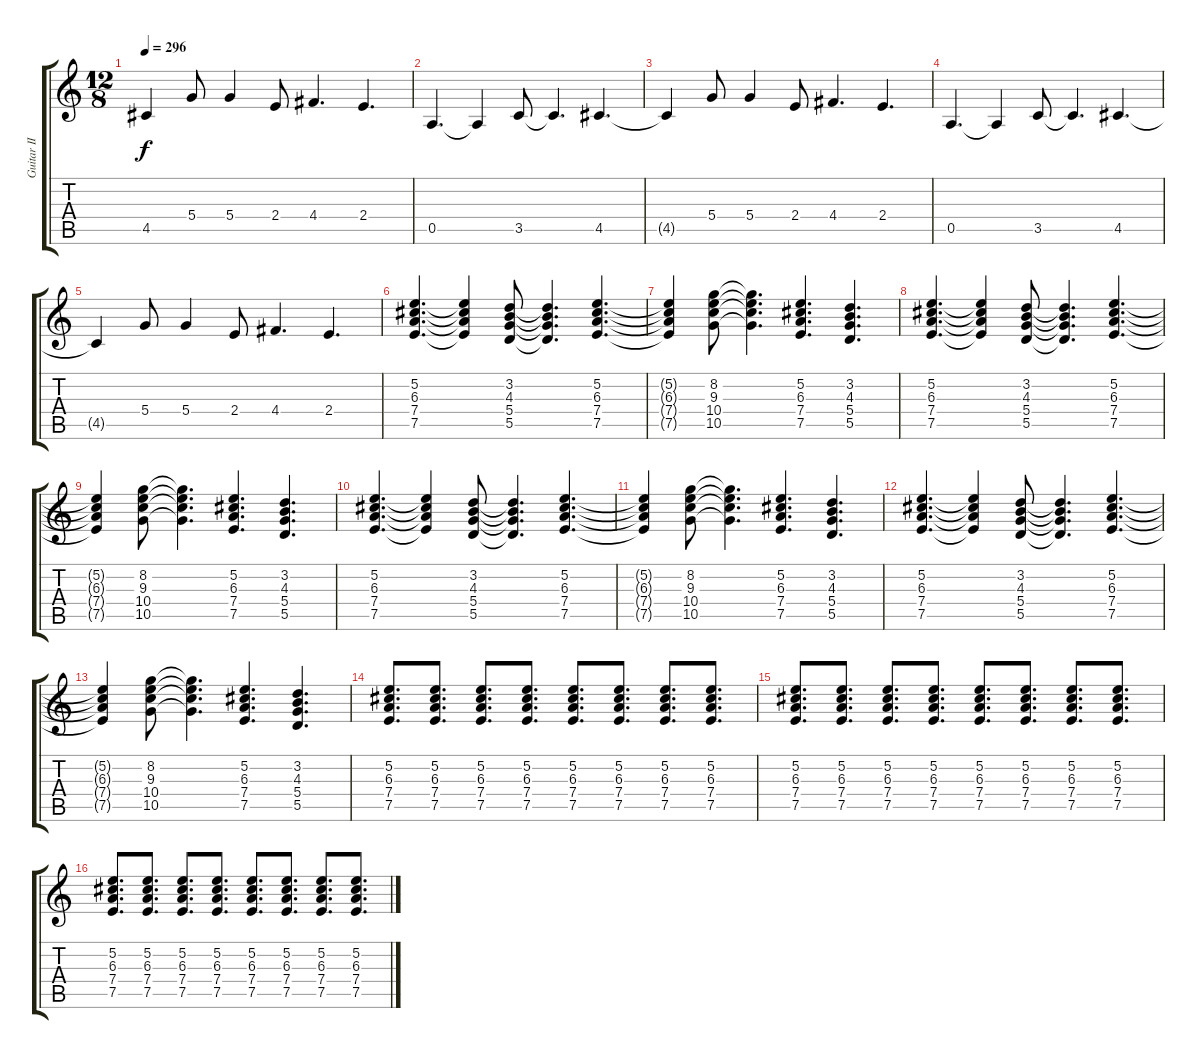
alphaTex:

\track ("Guitar II" "Guitar II") {instrument overdrivenguitar}
\staff {score tabs}
\tuning (E4 B3 G3 D3 A2 E2) {hide}
\ts (12 8)
\tempo 296
\clef g2
\ks c
4.5{t}.4{dy f} 5.4.8 5.4.4 2.4.8 4.4.4{d} 2.4.4{d} |
0.5.4{d} 0.5{t}.4 3.5.8 3.5{t}.4{d} 4.5.4{d} |
4.5{t}.4 5.4.8 5.4.4 2.4.8 4.4.4{d} 2.4.4{d} |
0.5.4{d} 0.5{t}.4 3.5.8 3.5{t}.4{d} 4.5.4{d} |
4.5{t}.4 5.4.8 5.4.4 2.4.8 4.4.4{d} 2.4.4{d} |
(5.2 6.3 7.4 7.5).4{d} (5.2{t} 6.3{t} 7.4{t} 7.5{t}).4 (3.2 4.3 5.4 5.5).8 (3.2{t} 4.3{t} 5.4{t} 5.5{t}).4{d} (5.2 6.3 7.4 7.5).4{d} |
(5.2{t} 6.3{t} 7.4{t} 7.5{t}).4 (8.2 9.3 10.4 10.5).8 (8.2{t} 9.3{t} 10.4{t} 10.5{t}).4{d} (5.2 6.3 7.4 7.5).4{d} (3.2 4.3 5.4 5.5).4{d} |
(5.2 6.3 7.4 7.5).4{d} (5.2{t} 6.3{t} 7.4{t} 7.5{t}).4 (3.2 4.3 5.4 5.5).8 (3.2{t} 4.3{t} 5.4{t} 5.5{t}).4{d} (5.2 6.3 7.4 7.5).4{d} |
(5.2{t} 6.3{t} 7.4{t} 7.5{t}).4 (8.2 9.3 10.4 10.5).8 (8.2{t} 9.3{t} 10.4{t} 10.5{t}).4{d} (5.2 6.3 7.4 7.5).4{d} (3.2 4.3 5.4 5.5).4{d} |
(5.2 6.3 7.4 7.5).4{d} (5.2{t} 6.3{t} 7.4{t} 7.5{t}).4 (3.2 4.3 5.4 5.5).8 (3.2{t} 4.3{t} 5.4{t} 5.5{t}).4{d} (5.2 6.3 7.4 7.5).4{d} |
(5.2{t} 6.3{t} 7.4{t} 7.5{t}).4 (8.2 9.3 10.4 10.5).8 (8.2{t} 9.3{t} 10.4{t} 10.5{t}).4{d} (5.2 6.3 7.4 7.5).4{d} (3.2 4.3 5.4 5.5).4{d} |
(5.2 6.3 7.4 7.5).4{d} (5.2{t} 6.3{t} 7.4{t} 7.5{t}).4 (3.2 4.3 5.4 5.5).8 (3.2{t} 4.3{t} 5.4{t} 5.5{t}).4{d} (5.2 6.3 7.4 7.5).4{d} |
(5.2{t} 6.3{t} 7.4{t} 7.5{t}).4 (8.2 9.3 10.4 10.5).8 (8.2{t} 9.3{t} 10.4{t} 10.5{t}).4{d} (5.2 6.3 7.4 7.5).4{d} (3.2 4.3 5.4 5.5).4{d} |
(5.2 6.3 7.4 7.5).8{d} (5.2 6.3 7.4 7.5).8{d} (5.2 6.3 7.4 7.5).8{d} (5.2 6.3 7.4 7.5).8{d} (5.2 6.3 7.4 7.5).8{d} (5.2 6.3 7.4 7.5).8{d} (5.2 6.3 7.4 7.5).8{d} (5.2 6.3 7.4 7.5).8{d} |
(5.2 6.3 7.4 7.5).8{d} (5.2 6.3 7.4 7.5).8{d} (5.2 6.3 7.4 7.5).8{d} (5.2 6.3 7.4 7.5).8{d} (5.2 6.3 7.4 7.5).8{d} (5.2 6.3 7.4 7.5).8{d} (5.2 6.3 7.4 7.5).8{d} (5.2 6.3 7.4 7.5).8{d} |
(5.2 6.3 7.4 7.5).8{d} (5.2 6.3 7.4 7.5).8{d} (5.2 6.3 7.4 7.5).8{d} (5.2 6.3 7.4 7.5).8{d} (5.2 6.3 7.4 7.5).8{d} (5.2 6.3 7.4 7.5).8{d} (5.2 6.3 7.4 7.5).8{d} (5.2 6.3 7.4 7.5).8{d}
